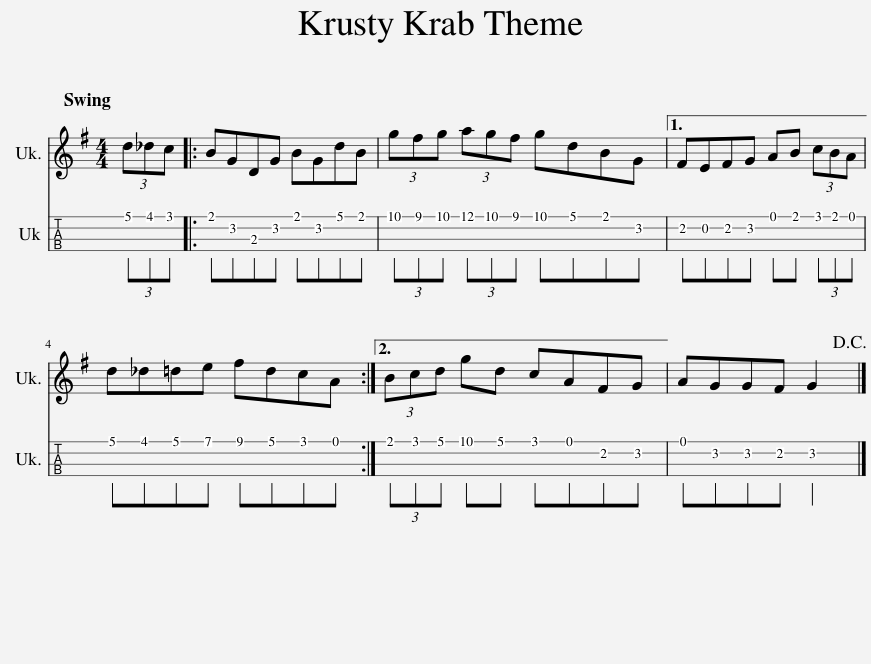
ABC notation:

X:1
%%score 1 2
L:1/8
M:4/4
I:linebreak $
K:G
V:1 treble
V:2 tab stafflines=4 strings=G4,C4,E4,A4
V:1
 (3d_dc |: BGDG BGdB | (3gfg (3agf gdBG |1 FEFG AB (3cBA ||$ d_d=de fdcA :|2 %5
 (3Bcd gd cAFG || AGGF G2!D.C.! |] %7
V:2
 (3!1!d!1!^c!1!=c |: !1!B!2!G!3!D!2!G !1!B!2!G!1!d!1!B | (3!1!g!1!f!1!g (3!1!a!1!g!1!f !1!g!1!d!1!B!2!G |1 !2!F!2!E!2!F!2!G !1!A!1!B (3!1!c!1!B!1!A ||$ !1!d!1!^c!1!d!1!e !1!f!1!d!1!=c!1!A :|2 %5
 (3!1!B!1!c!1!d !1!g!1!d !1!c!1!A!2!F!2!G || !1!A!2!G!2!G!2!F !2!G2 |] %7
